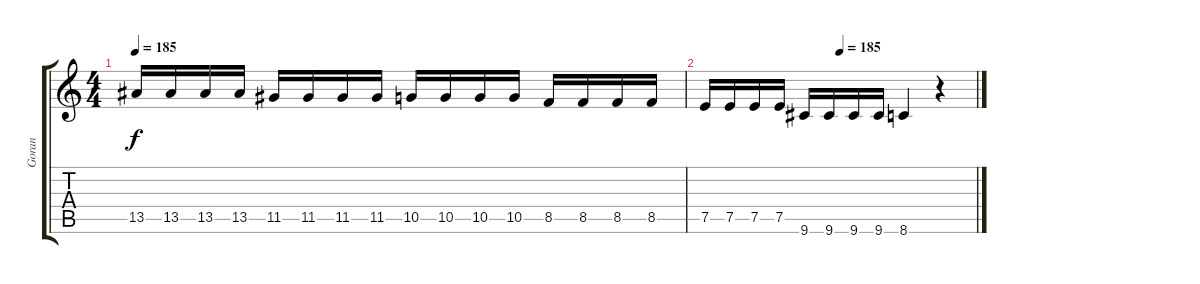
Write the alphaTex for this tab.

\track ("Goran" "Goran") {instrument distortionguitar}
\staff {score tabs}
\tuning (E4 B3 G3 D3 A2 E2) {hide}
\ts (4 4)
\tempo 185
\clef g2
\ks c
13.5.16{dy f} 13.5.16 13.5.16 13.5.16 11.5.16 11.5.16 11.5.16 11.5.16 10.5.16 10.5.16 10.5.16 10.5.16 8.5.16 8.5.16 8.5.16 8.5.16 |
\tempo (185 0.5)
7.5.16 7.5.16 7.5.16 7.5.16 9.6.16 9.6.16 9.6.16 9.6.16 8.6.4 r.4
